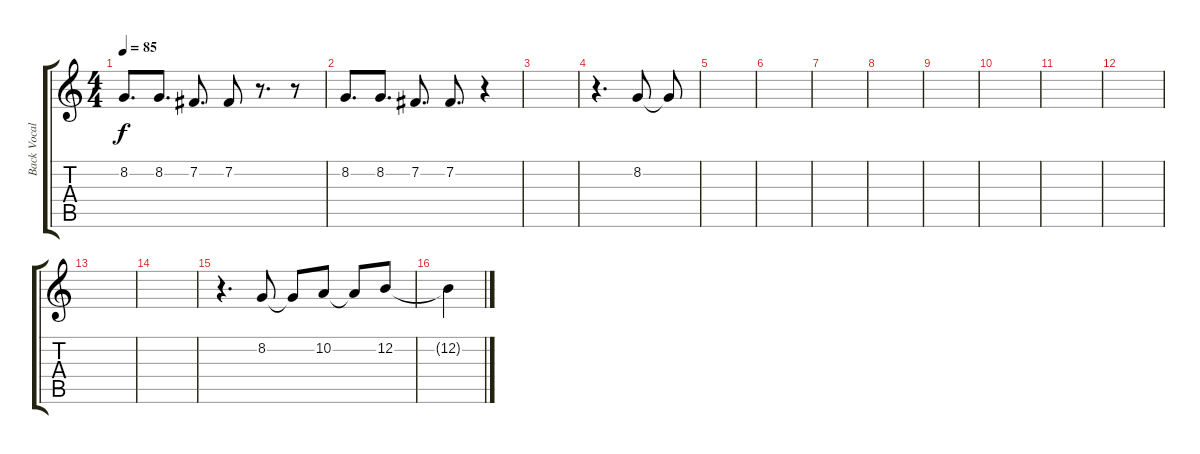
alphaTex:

\track ("Back Vocals" "Back Vocal") {instrument lead6voice}
\staff {score tabs}
\tuning (E4 B3 G3 D3 A2 E2) {hide}
\ts (4 4)
\tempo 85
\clef g2
\ks c
8.2.8{d dy f} 8.2.8{d} 7.2.8{d} 7.2.8 r.8{d} r.8 |
8.2.8{d} 8.2.8{d} 7.2.8{d} 7.2.8{d} r.4 |
|
r.4{d} 8.2.8 8.2{t}.8 |
|
|
|
|
|
|
|
|
|
|
r.4{d} 8.2.8 8.2{t}.8 10.2.8 10.2{t}.8 12.2.8 |
12.2{t}.4
